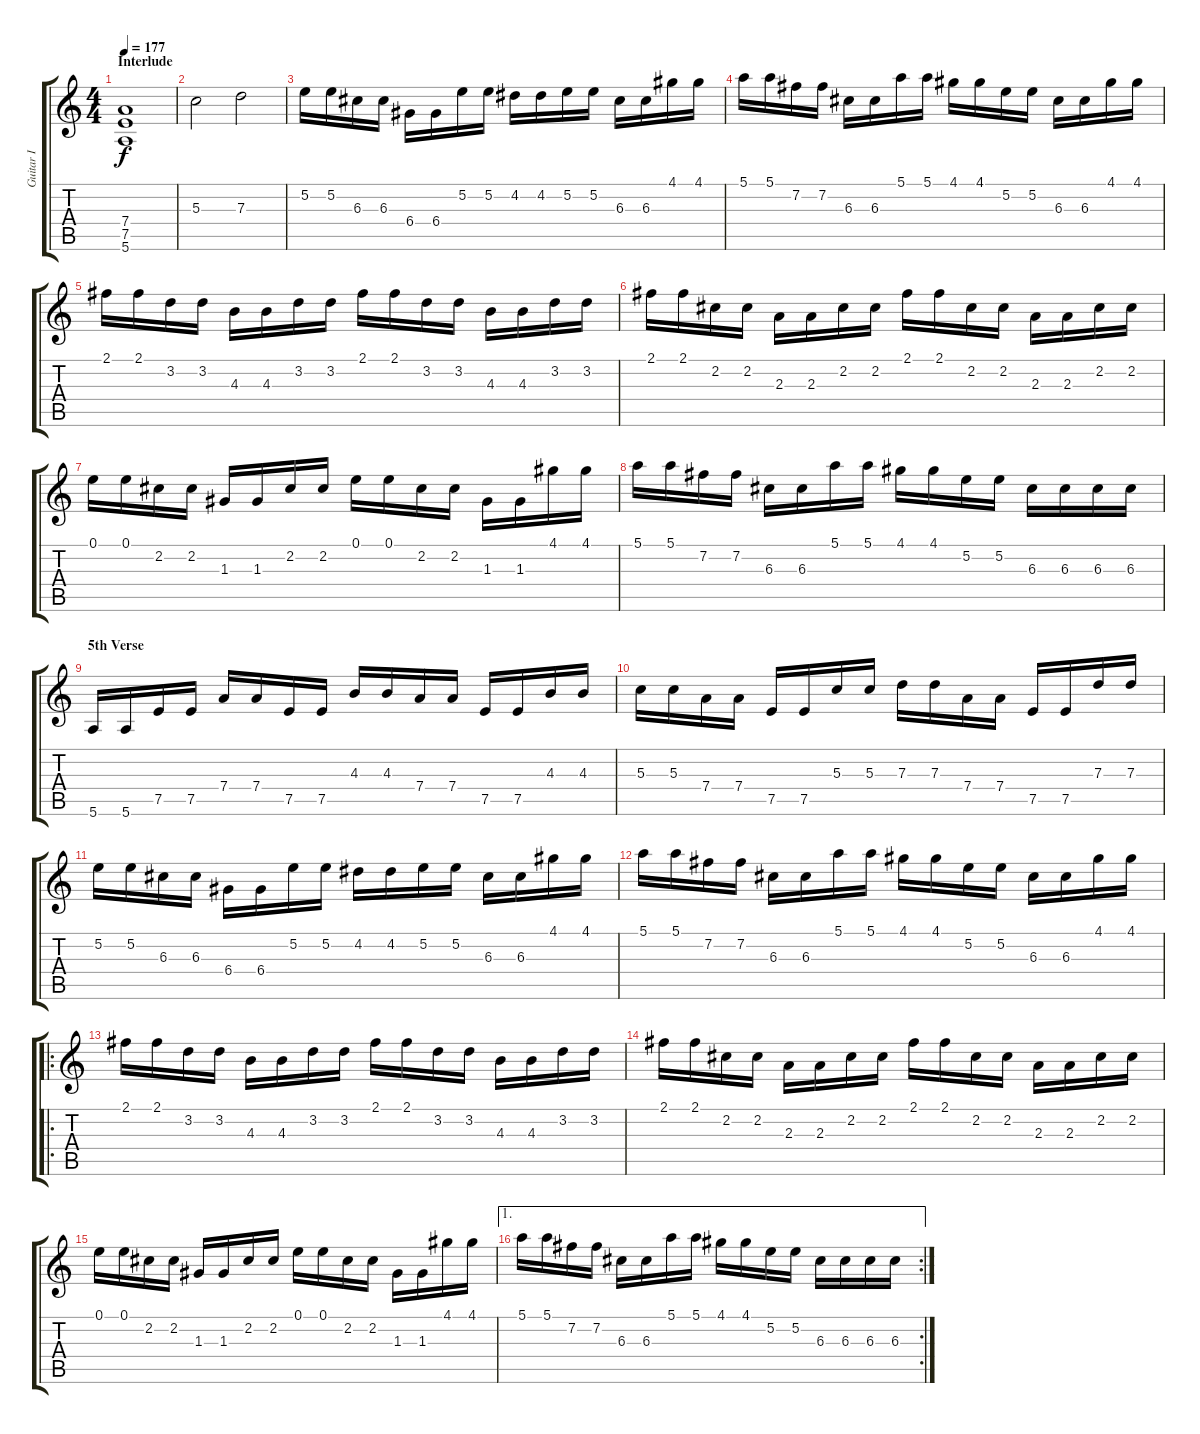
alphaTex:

\track ("Guitar I" "Guitar I") {instrument distortionguitar}
\staff {score tabs}
\tuning (E4 B3 G3 D3 A2 E2) {hide}
\ts (4 4)
\section ("" "Interlude")
\tempo 177
\clef g2
\ks c
(7.4 7.5 5.6).1{dy f} |
5.3.2 7.3.2 |
5.2.16 5.2.16 6.3.16 6.3.16 6.4.16 6.4.16 5.2.16 5.2.16 4.2.16 4.2.16 5.2.16 5.2.16 6.3.16 6.3.16 4.1.16 4.1.16 |
5.1.16 5.1.16 7.2.16 7.2.16 6.3.16 6.3.16 5.1.16 5.1.16 4.1.16 4.1.16 5.2.16 5.2.16 6.3.16 6.3.16 4.1.16 4.1.16 |
2.1.16 2.1.16 3.2.16 3.2.16 4.3.16 4.3.16 3.2.16 3.2.16 2.1.16 2.1.16 3.2.16 3.2.16 4.3.16 4.3.16 3.2.16 3.2.16 |
2.1.16 2.1.16 2.2.16 2.2.16 2.3.16 2.3.16 2.2.16 2.2.16 2.1.16 2.1.16 2.2.16 2.2.16 2.3.16 2.3.16 2.2.16 2.2.16 |
0.1.16 0.1.16 2.2.16 2.2.16 1.3.16 1.3.16 2.2.16 2.2.16 0.1.16 0.1.16 2.2.16 2.2.16 1.3.16 1.3.16 4.1.16 4.1.16 |
5.1.16 5.1.16 7.2.16 7.2.16 6.3.16 6.3.16 5.1.16 5.1.16 4.1.16 4.1.16 5.2.16 5.2.16 6.3.16 6.3.16 6.3.16 6.3.16 |
\section ("" "5th Verse")
5.6.16 5.6.16 7.5.16 7.5.16 7.4.16 7.4.16 7.5.16 7.5.16 4.3.16 4.3.16 7.4.16 7.4.16 7.5.16 7.5.16 4.3.16 4.3.16 |
5.3.16 5.3.16 7.4.16 7.4.16 7.5.16 7.5.16 5.3.16 5.3.16 7.3.16 7.3.16 7.4.16 7.4.16 7.5.16 7.5.16 7.3.16 7.3.16 |
5.2.16 5.2.16 6.3.16 6.3.16 6.4.16 6.4.16 5.2.16 5.2.16 4.2.16 4.2.16 5.2.16 5.2.16 6.3.16 6.3.16 4.1.16 4.1.16 |
5.1.16 5.1.16 7.2.16 7.2.16 6.3.16 6.3.16 5.1.16 5.1.16 4.1.16 4.1.16 5.2.16 5.2.16 6.3.16 6.3.16 4.1.16 4.1.16 |
\ro
2.1.16 2.1.16 3.2.16 3.2.16 4.3.16 4.3.16 3.2.16 3.2.16 2.1.16 2.1.16 3.2.16 3.2.16 4.3.16 4.3.16 3.2.16 3.2.16 |
2.1.16 2.1.16 2.2.16 2.2.16 2.3.16 2.3.16 2.2.16 2.2.16 2.1.16 2.1.16 2.2.16 2.2.16 2.3.16 2.3.16 2.2.16 2.2.16 |
0.1.16 0.1.16 2.2.16 2.2.16 1.3.16 1.3.16 2.2.16 2.2.16 0.1.16 0.1.16 2.2.16 2.2.16 1.3.16 1.3.16 4.1.16 4.1.16 |
\ae 1
\rc 2
5.1.16 5.1.16 7.2.16 7.2.16 6.3.16 6.3.16 5.1.16 5.1.16 4.1.16 4.1.16 5.2.16 5.2.16 6.3.16 6.3.16 6.3.16 6.3.16
